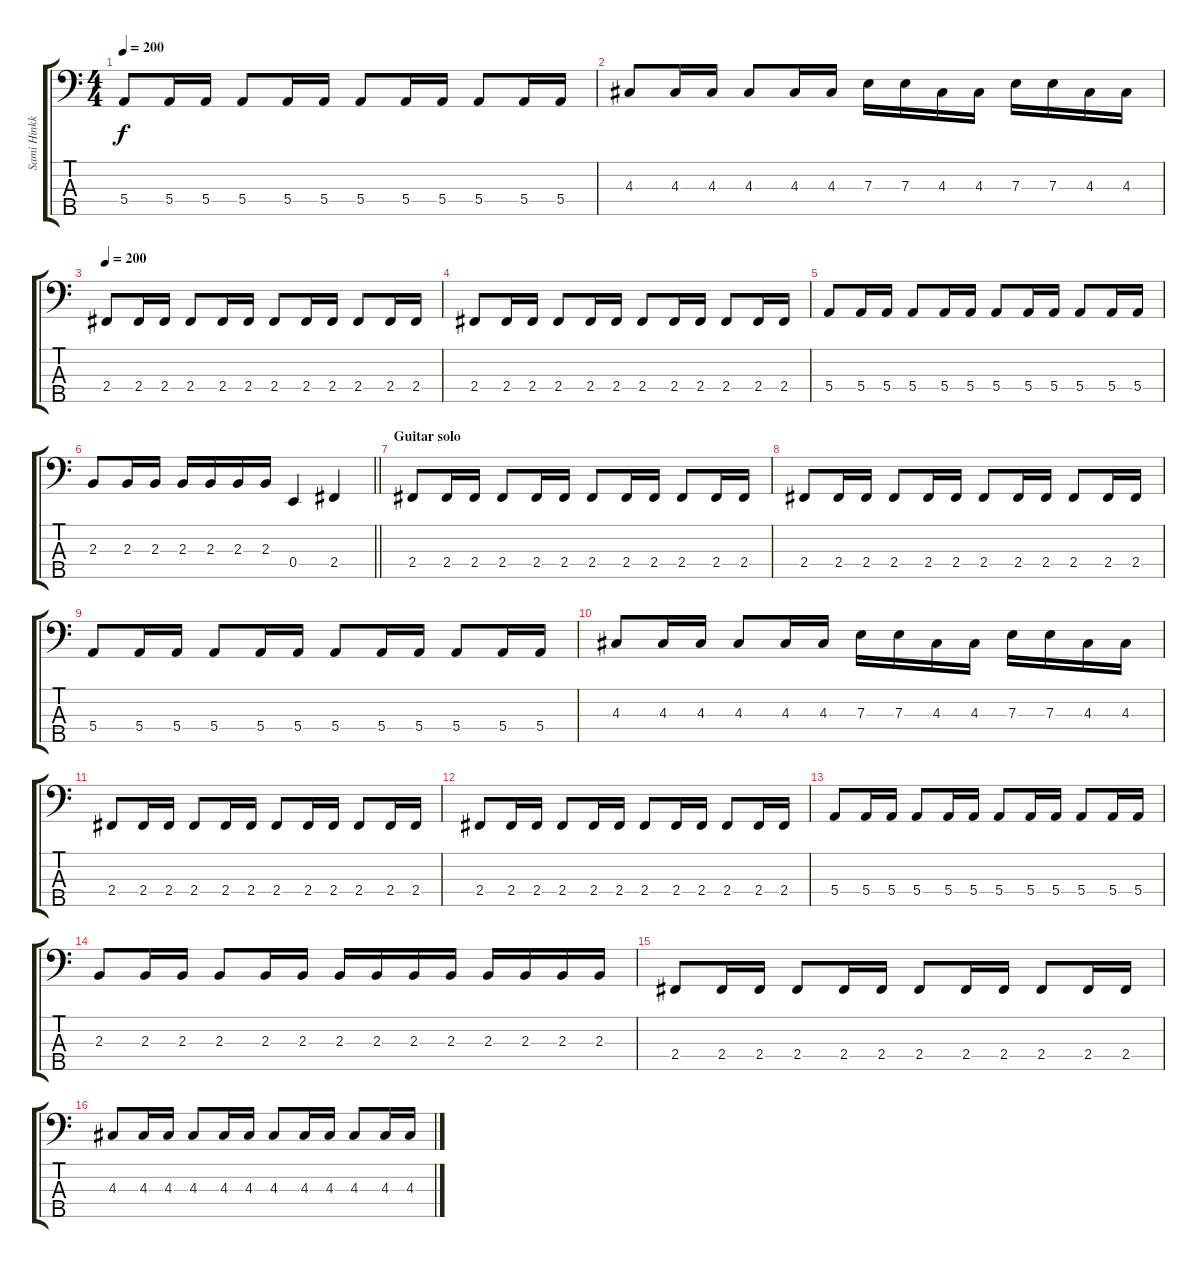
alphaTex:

\track ("Sami Hinkka" "Sami Hinkk") {instrument electricbasspick}
\staff {score tabs}
\tuning (G2 D2 A1 E1 B0) {hide}
\ts (4 4)
\tempo 200
\clef f4
\ks c
5.4.8{dy f} 5.4.16 5.4.16 5.4.8 5.4.16 5.4.16 5.4.8 5.4.16 5.4.16 5.4.8 5.4.16 5.4.16 |
4.3.8 4.3.16 4.3.16 4.3.8 4.3.16 4.3.16 7.3.16 7.3.16 4.3.16 4.3.16 7.3.16 7.3.16 4.3.16 4.3.16 |
\tempo 200
2.4.8 2.4.16 2.4.16 2.4.8 2.4.16 2.4.16 2.4.8 2.4.16 2.4.16 2.4.8 2.4.16 2.4.16 |
2.4.8 2.4.16 2.4.16 2.4.8 2.4.16 2.4.16 2.4.8 2.4.16 2.4.16 2.4.8 2.4.16 2.4.16 |
5.4.8 5.4.16 5.4.16 5.4.8 5.4.16 5.4.16 5.4.8 5.4.16 5.4.16 5.4.8 5.4.16 5.4.16 |
\barLineRight lightlight
2.3.8 2.3.16 2.3.16 2.3.16 2.3.16 2.3.16 2.3.16 0.4.4 2.4.4 |
\section ("" "Guitar solo")
2.4.8 2.4.16 2.4.16 2.4.8 2.4.16 2.4.16 2.4.8 2.4.16 2.4.16 2.4.8 2.4.16 2.4.16 |
2.4.8 2.4.16 2.4.16 2.4.8 2.4.16 2.4.16 2.4.8 2.4.16 2.4.16 2.4.8 2.4.16 2.4.16 |
5.4.8 5.4.16 5.4.16 5.4.8 5.4.16 5.4.16 5.4.8 5.4.16 5.4.16 5.4.8 5.4.16 5.4.16 |
4.3.8 4.3.16 4.3.16 4.3.8 4.3.16 4.3.16 7.3.16 7.3.16 4.3.16 4.3.16 7.3.16 7.3.16 4.3.16 4.3.16 |
2.4.8 2.4.16 2.4.16 2.4.8 2.4.16 2.4.16 2.4.8 2.4.16 2.4.16 2.4.8 2.4.16 2.4.16 |
2.4.8 2.4.16 2.4.16 2.4.8 2.4.16 2.4.16 2.4.8 2.4.16 2.4.16 2.4.8 2.4.16 2.4.16 |
5.4.8 5.4.16 5.4.16 5.4.8 5.4.16 5.4.16 5.4.8 5.4.16 5.4.16 5.4.8 5.4.16 5.4.16 |
2.3.8 2.3.16 2.3.16 2.3.8 2.3.16 2.3.16 2.3.16 2.3.16 2.3.16 2.3.16 2.3.16 2.3.16 2.3.16 2.3.16 |
2.4.8 2.4.16 2.4.16 2.4.8 2.4.16 2.4.16 2.4.8 2.4.16 2.4.16 2.4.8 2.4.16 2.4.16 |
4.3.8 4.3.16 4.3.16 4.3.8 4.3.16 4.3.16 4.3.8 4.3.16 4.3.16 4.3.8 4.3.16 4.3.16
